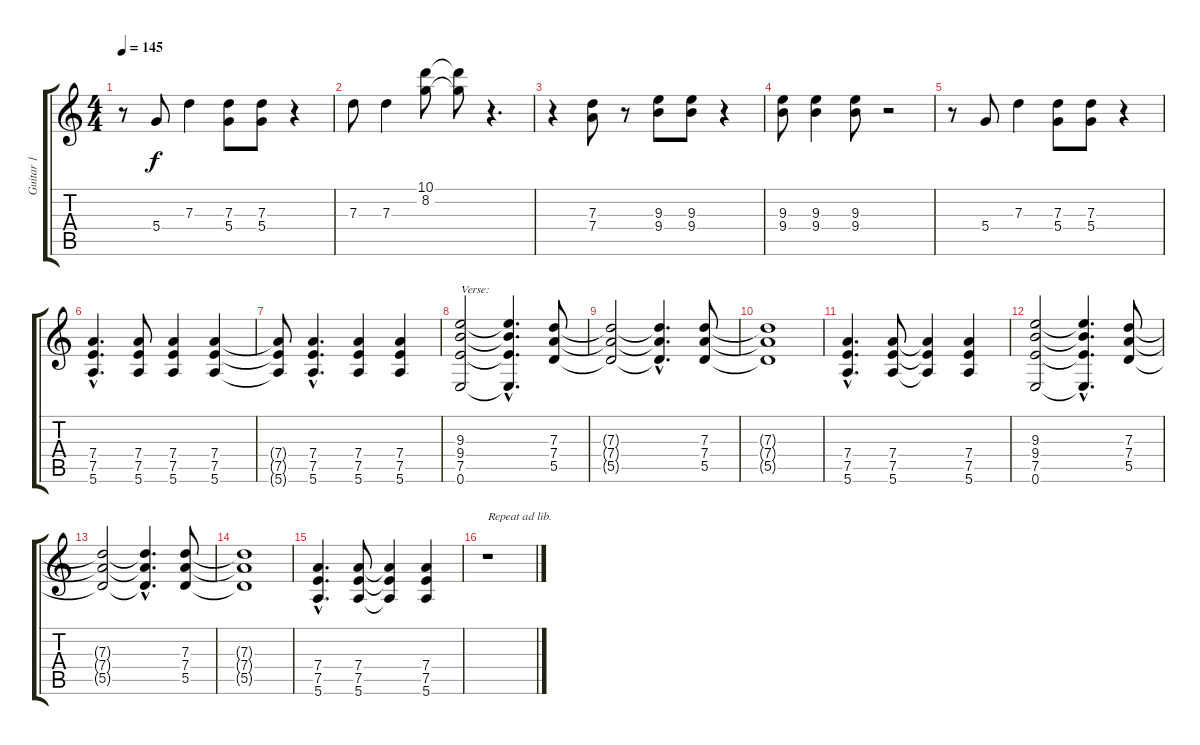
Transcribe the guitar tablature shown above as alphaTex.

\track ("Guitar 1" "Guitar 1") {instrument distortionguitar}
\staff {score tabs}
\tuning (E4 B3 G3 D3 A2 E2) {hide}
\ts (4 4)
\tempo 145
\clef g2
\ks c
r.8{dy f} 5.4.8 7.3.4 (7.3 5.4).8 (7.3 5.4).8 r.4 |
7.3.8 7.3.4 (10.1 8.2).8 (10.1{t} 8.2{t}).8 r.4{d} |
r.4 (7.3 7.4).8 r.8 (9.3 9.4).8 (9.3 9.4).8 r.4 |
(9.3 9.4).8 (9.3 9.4).4 (9.3 9.4).8 r.2 |
r.8 5.4.8 7.3.4 (7.3 5.4).8 (7.3 5.4).8 r.4 |
(7.4{hac} 7.5{hac} 5.6{hac}).4{d} (7.4 7.5 5.6).8 (7.4 7.5 5.6).4 (7.4 7.5 5.6).4 |
(7.4{t} 7.5{t} 5.6{t}).8 (7.4{hac} 7.5{hac} 5.6{hac}).4{d} (7.4 7.5 5.6).4 (7.4 7.5 5.6).4 |
(9.3 9.4 7.5 0.6).2{txt "Verse:"} (9.3{hac t} 9.4{hac t} 7.5{hac t} 0.6{hac t}).4{d} (7.3 7.4 5.5).8 |
(7.3{t} 7.4{t} 5.5{t}).2 (7.3{hac t} 7.4{hac t} 5.5{hac t}).4{d} (7.3 7.4 5.5).8 |
(7.3{t} 7.4{t} 5.5{t}).1 |
(7.4{hac} 7.5{hac} 5.6{hac}).4{d} (7.4 7.5 5.6).8 (7.4{t} 7.5{t} 5.6{t}).4 (7.4 7.5 5.6).4 |
(9.3 9.4 7.5 0.6).2 (9.3{hac t} 9.4{hac t} 7.5{hac t} 0.6{hac t}).4{d} (7.3 7.4 5.5).8 |
(7.3{t} 7.4{t} 5.5{t}).2 (7.3{hac t} 7.4{hac t} 5.5{hac t}).4{d} (7.3 7.4 5.5).8 |
(7.3{t} 7.4{t} 5.5{t}).1 |
(7.4{hac} 7.5{hac} 5.6{hac}).4{d} (7.4 7.5 5.6).8 (7.4{t} 7.5{t} 5.6{t}).4 (7.4 7.5 5.6).4 |
r.1{txt "Repeat ad lib."}
